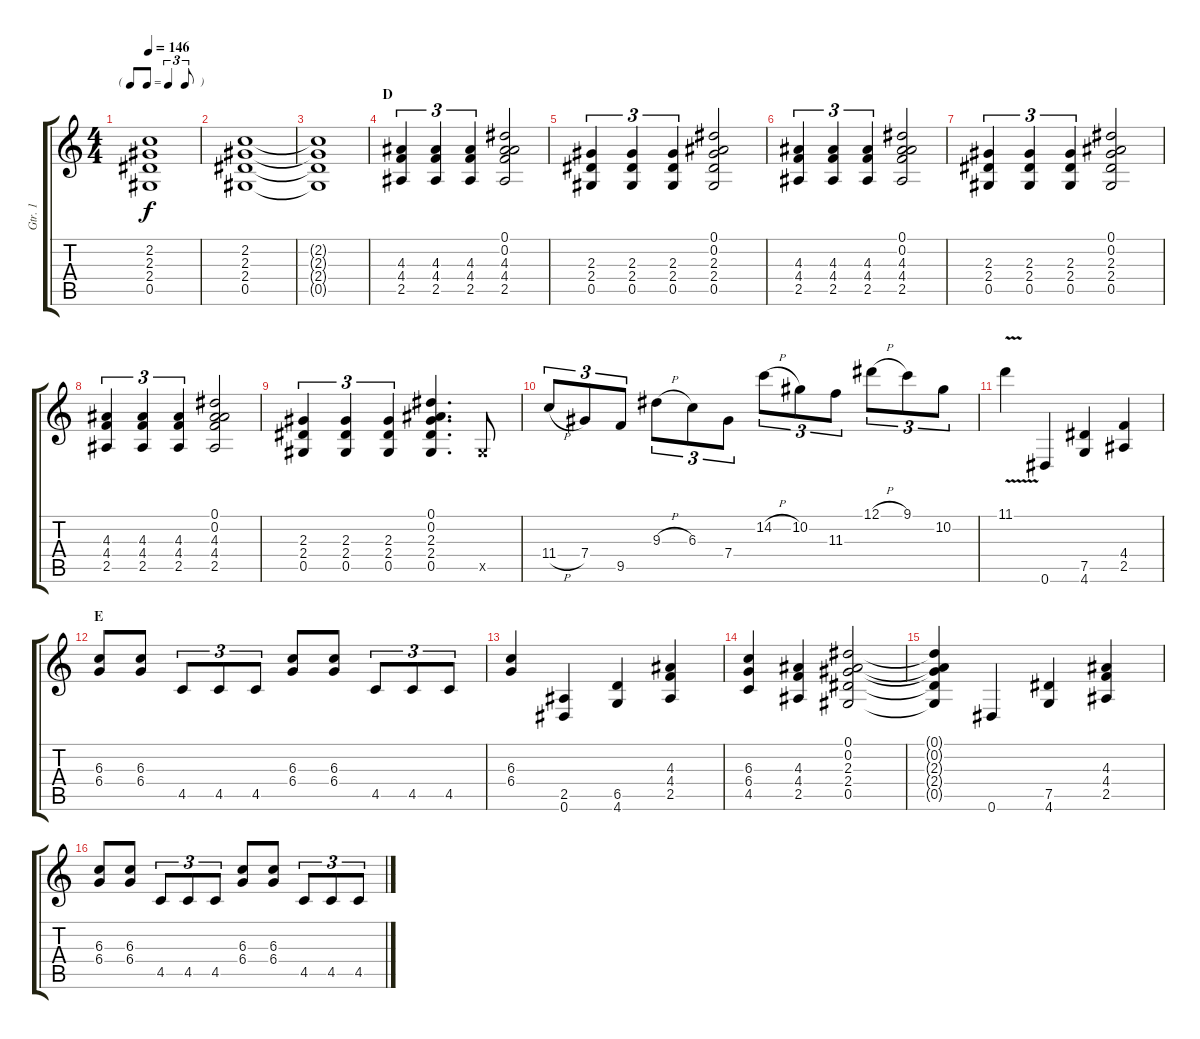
\track ("Gtr. 1" "Gtr. 1") {instrument distortionguitar}
\staff {score tabs}
\tuning (Eb4 Bb3 Gb3 Db3 Ab2 Eb2) {hide}
\ts (4 4)
\tf triplet8th
\tempo 146
\clef g2
\ks c
(2.2{t} 2.3{t} 2.4{t} 0.5{t}).1{dy f} |
(2.2 2.3 2.4 0.5).1 |
(2.2{t} 2.3{t} 2.4{t} 0.5{t}).1 |
\section ("" "D")
(4.3 4.4 2.5).4{tu (3 2)} (4.3 4.4 2.5).4{tu (3 2)} (4.3 4.4 2.5).4{tu (3 2)} (0.1 0.2 4.3 4.4 2.5).2 |
(2.3 2.4 0.5).4{tu (3 2)} (2.3 2.4 0.5).4{tu (3 2)} (2.3 2.4 0.5).4{tu (3 2)} (0.1 0.2 2.3 2.4 0.5).2 |
(4.3 4.4 2.5).4{tu (3 2)} (4.3 4.4 2.5).4{tu (3 2)} (4.3 4.4 2.5).4{tu (3 2)} (0.1 0.2 4.3 4.4 2.5).2 |
(2.3 2.4 0.5).4{tu (3 2)} (2.3 2.4 0.5).4{tu (3 2)} (2.3 2.4 0.5).4{tu (3 2)} (0.1 0.2 2.3 2.4 0.5).2 |
(4.3 4.4 2.5).4{tu (3 2)} (4.3 4.4 2.5).4{tu (3 2)} (4.3 4.4 2.5).4{tu (3 2)} (0.1 0.2 4.3 4.4 2.5).2 |
(2.3 2.4 0.5).4{tu (3 2)} (2.3 2.4 0.5).4{tu (3 2)} (2.3 2.4 0.5).4{tu (3 2)} (0.1 0.2 2.3 2.4 0.5).4{d} 0.5{x}.8 |
11.4{h}.8{tu (3 2)} 7.4.8{tu (3 2)} 9.5.8{tu (3 2)} 9.3{h}.8{tu (3 2)} 6.3.8{tu (3 2)} 7.4.8{tu (3 2)} 14.2{h}.8{tu (3 2)} 10.2.8{tu (3 2)} 11.3.8{tu (3 2)} 12.1{h}.8{tu (3 2)} 9.1.8{tu (3 2)} 10.2.8{tu (3 2)} |
11.1{v}.4 0.6.4 (7.5 4.6).4 (4.4 2.5).4 |
\section ("" "E")
(6.3 6.4).8 (6.3 6.4).8 4.5.8{tu (3 2)} 4.5.8{tu (3 2)} 4.5.8{tu (3 2)} (6.3 6.4).8 (6.3 6.4).8 4.5.8{tu (3 2)} 4.5.8{tu (3 2)} 4.5.8{tu (3 2)} |
(6.3 6.4).4 (2.5 0.6).4 (6.5 4.6).4 (4.3 4.4 2.5).4 |
(6.3 6.4 4.5).4 (4.3 4.4 2.5).4 (0.1 0.2 2.3 2.4 0.5).2 |
(0.1{t} 0.2{t} 2.3{t} 2.4{t} 0.5{t}).4 0.6.4 (7.5 4.6).4 (4.3 4.4 2.5).4 |
(6.3 6.4).8 (6.3 6.4).8 4.5.8{tu (3 2)} 4.5.8{tu (3 2)} 4.5.8{tu (3 2)} (6.3 6.4).8 (6.3 6.4).8 4.5.8{tu (3 2)} 4.5.8{tu (3 2)} 4.5.8{tu (3 2)}
